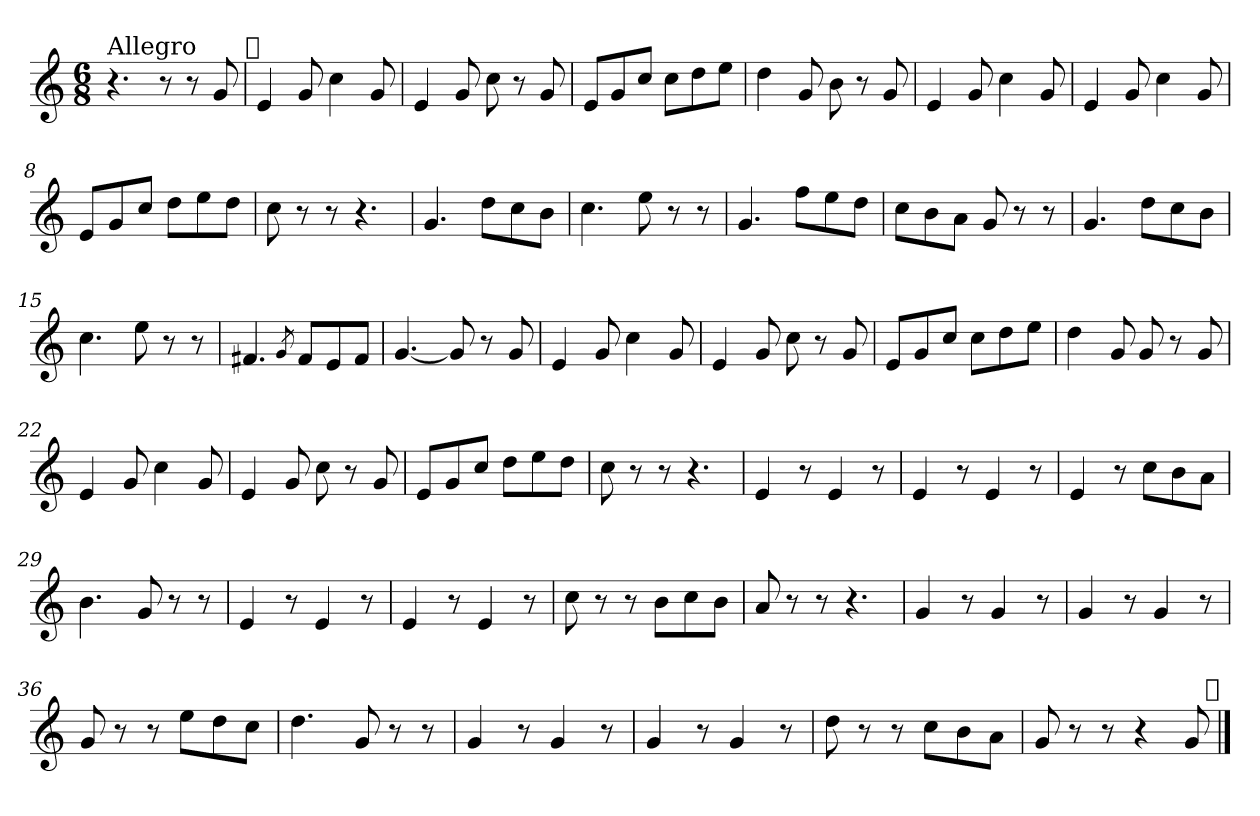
**kern
*part1
*staff1
*clefG2
*k[]
*C:
*M6/8
=1
!LO:TX:a:t=Allegro
4.r
8r
8r
8g/
!LO:TX:a:t=𝄋
=2
4e/
8g/
4cc\
8g/
=3
4e/
8g/
8cc\
8r
8g/
=4
8e/L
8g/
8cc/J
8cc\L
8dd\
8ee\J
=5
4dd\
8g/
8b\
8r
8g/
=6
4e/
8g/
4cc\
8g/
!!LO:LB:g=z
=7
4e/
8g/
4cc\
8g/
=8
8e/L
8g/
8cc/J
8dd\L
8ee\
8dd\J
=9
8cc\
8r
8r
4.r
=10
4.g/
8dd\L
8cc\
8b\J
=11
4.cc\
8ee\
8r
8r
=12
4.g/
8ff\L
8ee\
8dd\J
=13
8cc\L
8b\
8a\J
8g/
8r
8r
!!LO:LB:g=z
=14
4.g/
8dd\L
8cc\
8b\J
=15
4.cc\
8ee\
8r
8r
=16
4.f#X/
8qg/
8f#/L
8e/
8f#/J
=17
[4.g/
8g/]
8r
8g/
=18
4e/
8g/
4cc\
8g/
=19
4e/
8g/
8cc\
8r
8g/
=20
8e/L
8g/
8cc/J
8cc\L
8dd\
8ee\J
!!LO:LB:g=z
=21
4dd\
8g/
8g/
8r
8g/
=22
4e/
8g/
4cc\
8g/
=23
4e/
8g/
8cc\
8r
8g/
=24
8e/L
8g/
8cc/J
8dd\L
8ee\
8dd\J
=25
8cc\
8r
8r
4.r
=26
4e/
8r
4e/
8r
=27
4e/
8r
4e/
8r
!!LO:LB:g=z
=28
4e/
8r
8cc\L
8b\
8a\J
=29
4.b\
8g/
8r
8r
=30
4e/
8r
4e/
8r
=31
4e/
8r
4e/
8r
=32
8cc\
8r
8r
8b\L
8cc\
8b\J
=33
8a/
8r
8r
4.r
=34
4g/
8r
4g/
8r
!!LO:LB:g=z
=35
4g/
8r
4g/
8r
=36
8g/
8r
8r
8ee\L
8dd\
8cc\J
=37
4.dd\
8g/
8r
8r
=38
4g/
8r
4g/
8r
=39
4g/
8r
4g/
8r
=40
8dd\
8r
8r
8cc\L
8b\
8a\J
=41
8g/
8r
8r
4r
8g/
!LO:TX:a:t=𝄋
==
*-
